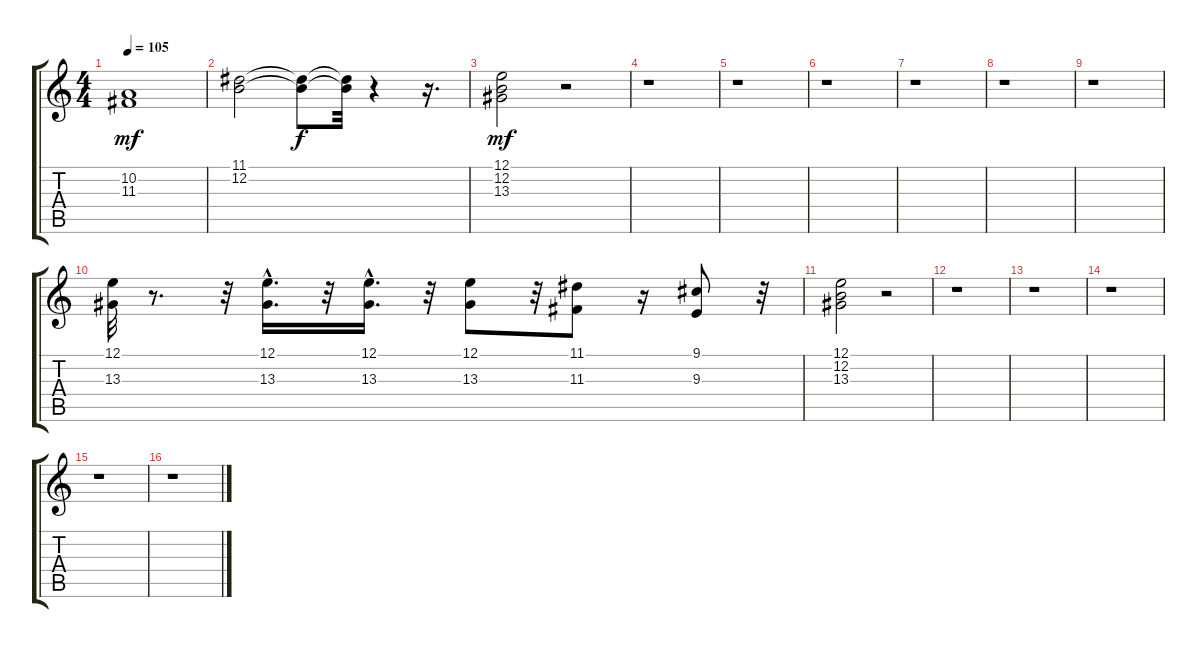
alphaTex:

\track "" {instrument drawbarorgan}
\staff {score tabs}
\tuning (E4 B3 G3 D3 A2 E2) {hide}
\ts (4 4)
\tempo 105
\clef g2
\ks c
(10.2 11.3).1{dy mf} |
(11.1 12.2).2 (11.1{t} 12.2{t}).8{dy f} (11.1{t} 12.2{t}).32 r.4 r.16{d} |
(12.1 12.2 13.3).2{dy mf} r.2 |
r.1 |
r.1 |
r.1 |
r.1 |
r.1 |
r.1 |
(12.1 13.3).32 r.8{d} r.32 (12.1{hac} 13.3{hac}).16{d} r.32 (12.1{hac} 13.3{hac}).16{d} r.32 (12.1 13.3).8 r.32 (11.1 11.3).8 r.16 (9.1 9.3).8 r.32 |
(12.1 12.2 13.3).2 r.2 |
r.1 |
r.1 |
r.1 |
r.1 |
r.1
